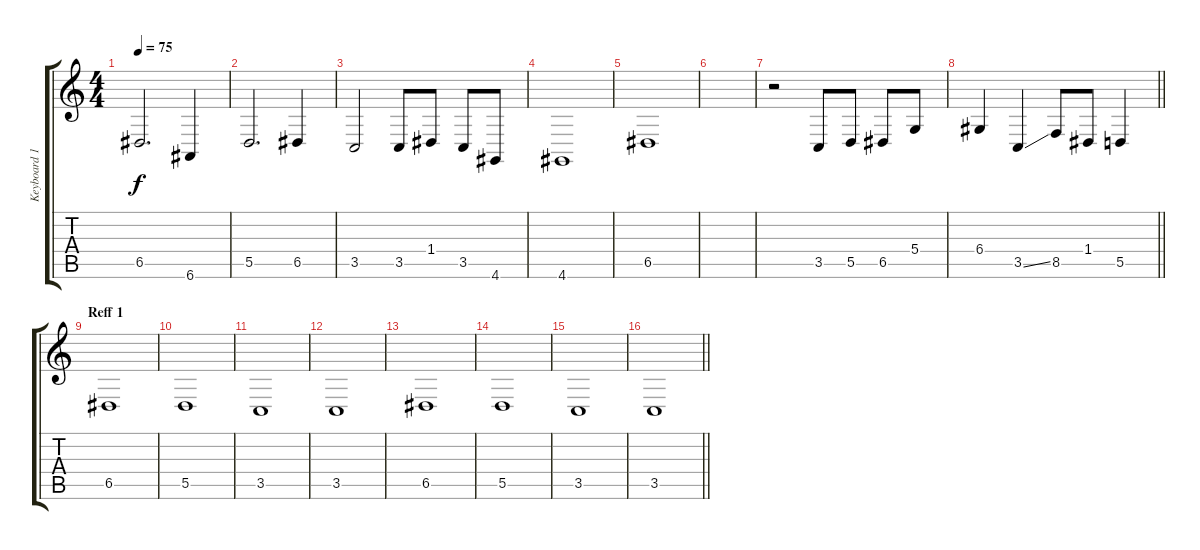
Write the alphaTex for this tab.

\track ("Keyboard 1" "Keyboard 1") {instrument stringensemble1}
\staff {score tabs}
\tuning (E4 B3 G3 D3 A2 E2) {hide}
\ts (4 4)
\tempo 75
\clef g2
\ks c
6.5{t}.2{d dy f} 6.6.4 |
5.5.2{d} 6.5.4 |
3.5.2 3.5.8 1.4.8 3.5.8 4.6.8 |
4.6.1 |
6.5.1 |
|
r.2 3.5.8 5.5.8 6.5.8 5.4.8 |
\barLineRight lightlight
6.4.4 3.5{ss}.4 8.5.8 1.4.8 5.5.4 |
\section ("" "Reff 1")
6.5.1 |
5.5.1 |
3.5.1 |
3.5.1 |
6.5.1 |
5.5.1 |
3.5.1 |
\barLineRight lightlight
3.5.1
